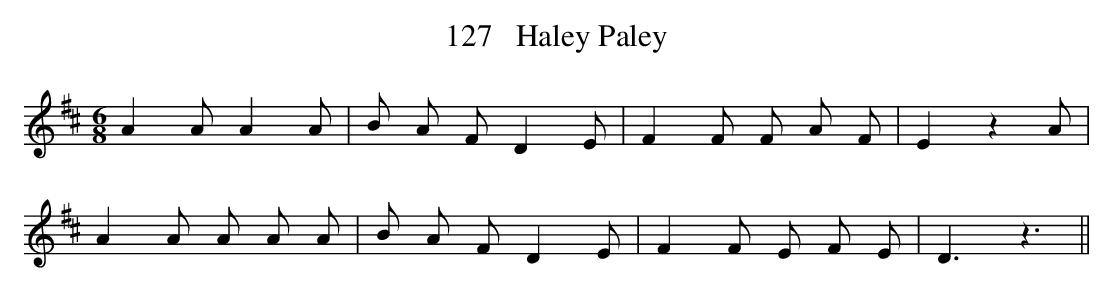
X:1
T:127   Haley Paley
M:6/8
K:D
A2 A A2 A|B A F D2 E|F2 F F A F|E2 z2 A|
A2 A A A A|B A F D2 E|F2 F E F E|D3 z3||
